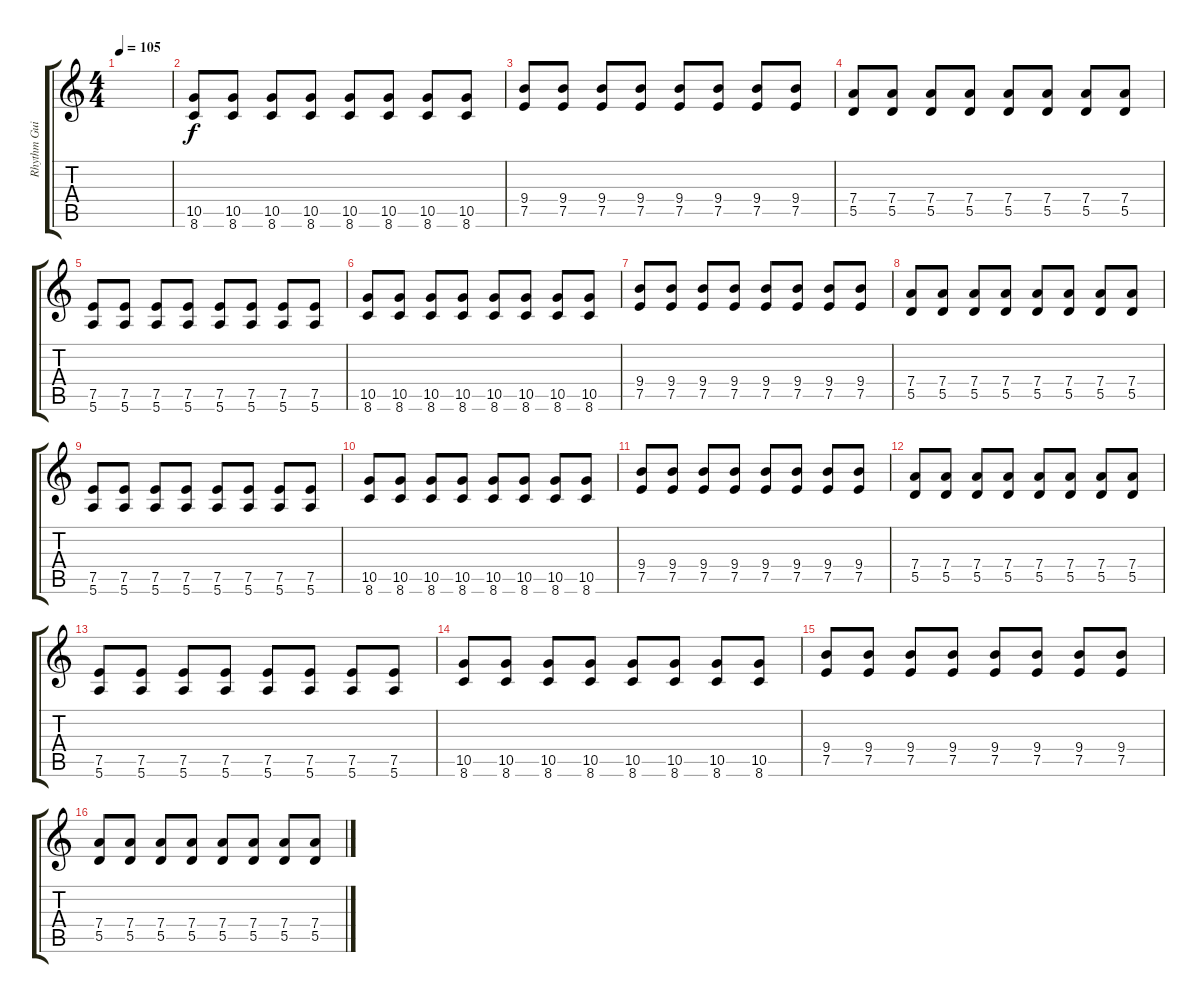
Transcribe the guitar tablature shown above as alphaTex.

\track ("Rhythm Guitar" "Rhythm Gui") {instrument electricguitarjazz}
\staff {score tabs}
\tuning (E4 B3 G3 D3 A2 E2) {hide}
\ts (4 4)
\tempo 105
\clef g2
\ks c
|
(10.5 8.6).8 (10.5 8.6).8 (10.5 8.6).8 (10.5 8.6).8 (10.5 8.6).8 (10.5 8.6).8 (10.5 8.6).8 (10.5 8.6).8 |
(9.4 7.5).8 (9.4 7.5).8 (9.4 7.5).8 (9.4 7.5).8 (9.4 7.5).8 (9.4 7.5).8 (9.4 7.5).8 (9.4 7.5).8 |
(7.4 5.5).8 (7.4 5.5).8 (7.4 5.5).8 (7.4 5.5).8 (7.4 5.5).8 (7.4 5.5).8 (7.4 5.5).8 (7.4 5.5).8 |
(7.5 5.6).8 (7.5 5.6).8 (7.5 5.6).8 (7.5 5.6).8 (7.5 5.6).8 (7.5 5.6).8 (7.5 5.6).8 (7.5 5.6).8 |
(10.5 8.6).8 (10.5 8.6).8 (10.5 8.6).8 (10.5 8.6).8 (10.5 8.6).8 (10.5 8.6).8 (10.5 8.6).8 (10.5 8.6).8 |
(9.4 7.5).8 (9.4 7.5).8 (9.4 7.5).8 (9.4 7.5).8 (9.4 7.5).8 (9.4 7.5).8 (9.4 7.5).8 (9.4 7.5).8 |
(7.4 5.5).8 (7.4 5.5).8 (7.4 5.5).8 (7.4 5.5).8 (7.4 5.5).8 (7.4 5.5).8 (7.4 5.5).8 (7.4 5.5).8 |
(7.5 5.6).8 (7.5 5.6).8 (7.5 5.6).8 (7.5 5.6).8 (7.5 5.6).8 (7.5 5.6).8 (7.5 5.6).8 (7.5 5.6).8 |
(10.5 8.6).8 (10.5 8.6).8 (10.5 8.6).8 (10.5 8.6).8 (10.5 8.6).8 (10.5 8.6).8 (10.5 8.6).8 (10.5 8.6).8 |
(9.4 7.5).8 (9.4 7.5).8 (9.4 7.5).8 (9.4 7.5).8 (9.4 7.5).8 (9.4 7.5).8 (9.4 7.5).8 (9.4 7.5).8 |
(7.4 5.5).8 (7.4 5.5).8 (7.4 5.5).8 (7.4 5.5).8 (7.4 5.5).8 (7.4 5.5).8 (7.4 5.5).8 (7.4 5.5).8 |
(7.5 5.6).8 (7.5 5.6).8 (7.5 5.6).8 (7.5 5.6).8 (7.5 5.6).8 (7.5 5.6).8 (7.5 5.6).8 (7.5 5.6).8 |
(10.5 8.6).8 (10.5 8.6).8 (10.5 8.6).8 (10.5 8.6).8 (10.5 8.6).8 (10.5 8.6).8 (10.5 8.6).8 (10.5 8.6).8 |
(9.4 7.5).8 (9.4 7.5).8 (9.4 7.5).8 (9.4 7.5).8 (9.4 7.5).8 (9.4 7.5).8 (9.4 7.5).8 (9.4 7.5).8 |
(7.4 5.5).8 (7.4 5.5).8 (7.4 5.5).8 (7.4 5.5).8 (7.4 5.5).8 (7.4 5.5).8 (7.4 5.5).8 (7.4 5.5).8
